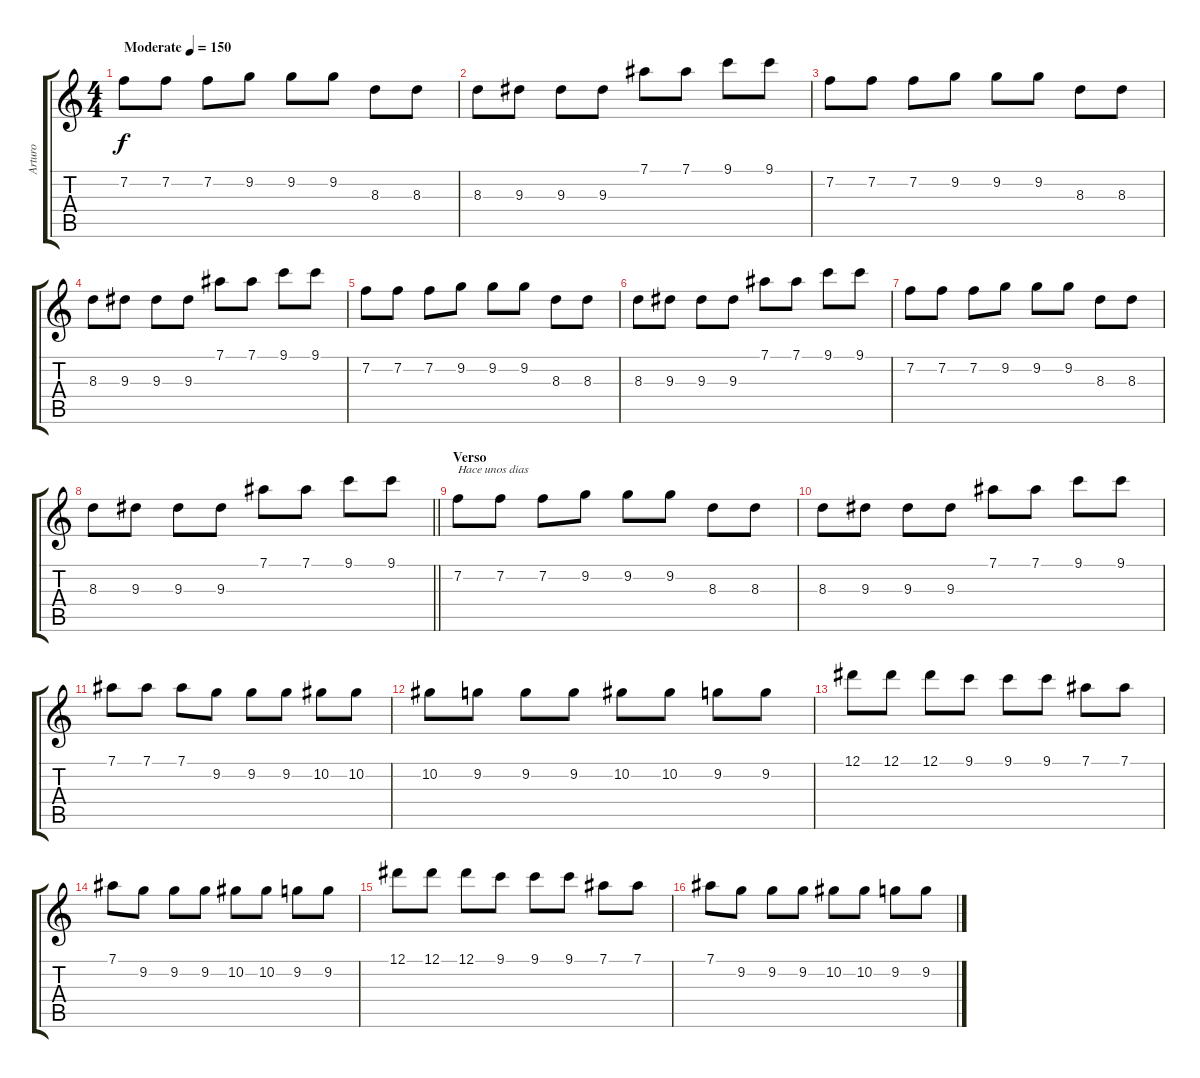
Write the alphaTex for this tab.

\track ("Arturo" "Arturo") {instrument overdrivenguitar}
\staff {score tabs}
\tuning (Eb4 Bb3 Gb3 Db3 Ab2 Eb2) {hide}
\ts (4 4)
\tempo (150 "Moderate")
\clef g2
\ks c
7.2.8{dy f instrument overdrivenguitar} 7.2.8 7.2.8 9.2.8 9.2.8 9.2.8 8.3.8 8.3.8 |
8.3.8 9.3.8 9.3.8 9.3.8 7.1.8 7.1.8 9.1.8 9.1.8 |
7.2.8 7.2.8 7.2.8 9.2.8 9.2.8 9.2.8 8.3.8 8.3.8 |
8.3.8 9.3.8 9.3.8 9.3.8 7.1.8 7.1.8 9.1.8 9.1.8 |
7.2.8{instrument overdrivenguitar} 7.2.8 7.2.8 9.2.8 9.2.8 9.2.8 8.3.8 8.3.8 |
8.3.8 9.3.8 9.3.8 9.3.8 7.1.8 7.1.8 9.1.8 9.1.8 |
7.2.8 7.2.8 7.2.8 9.2.8 9.2.8 9.2.8 8.3.8 8.3.8 |
\barLineRight lightlight
8.3.8 9.3.8 9.3.8 9.3.8 7.1.8 7.1.8 9.1.8 9.1.8 |
\section ("" "Verso")
7.2.8{txt "Hace unos dias"} 7.2.8 7.2.8 9.2.8 9.2.8 9.2.8 8.3.8 8.3.8 |
8.3.8 9.3.8 9.3.8 9.3.8 7.1.8 7.1.8 9.1.8 9.1.8 |
7.1.8 7.1.8 7.1.8 9.2.8 9.2.8 9.2.8 10.2.8 10.2.8 |
10.2.8 9.2.8 9.2.8 9.2.8 10.2.8 10.2.8 9.2.8 9.2.8 |
12.1.8 12.1.8 12.1.8 9.1.8 9.1.8 9.1.8 7.1.8 7.1.8 |
7.1.8 9.2.8 9.2.8 9.2.8 10.2.8 10.2.8 9.2.8 9.2.8 |
12.1.8 12.1.8 12.1.8 9.1.8 9.1.8 9.1.8 7.1.8 7.1.8 |
7.1.8 9.2.8 9.2.8 9.2.8 10.2.8 10.2.8 9.2.8 9.2.8
